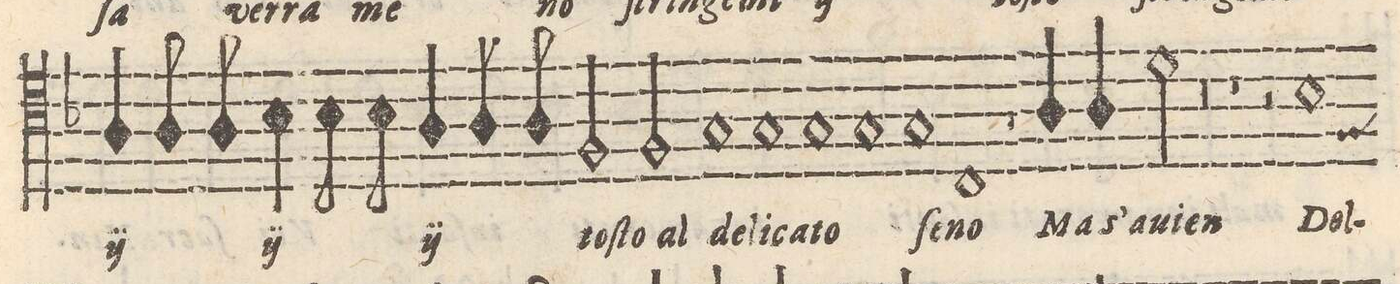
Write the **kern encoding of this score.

**kern	**text
*I"TENORE 	*
*clefC4	*
*k[b-]	*
*met(C)	*
*M2/1	*
4A/	ſtrin-
8A/	-ge-
8A/	-mi
4B-\	ſtrin-
8B-\	-ge-
8B-\	-mi
4A/	ſtrin-
8A/	-ge-
8A/	-mi
*	*Xij
=18-	=18-
2Fny/	toſ-
2F/	-to al
1G	de-
=19-	=19-
1G	-li-
1G	-ca-
=20-	=20-
1G	-to
1G	ſe-
=21-	=21-
1C	-no
1r	.
=22-	=22-
4A/	Ma-
4A/	-s'a-
2d\	-uien
0r	.
=23-	=23-
1r	.
=24-	=24-
2r	.
1B-	Dol-
*-	*-
